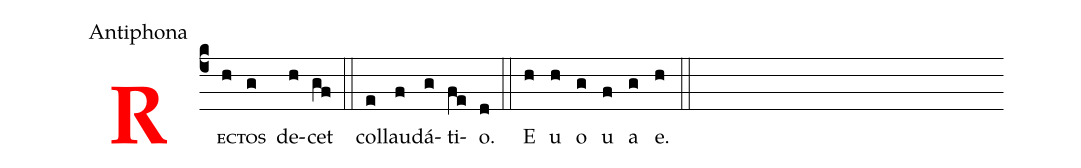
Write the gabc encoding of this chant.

office-part: Antiphona;
%%
<v>\bf\textcolor{red}{R}</v><v>\sc{ec}</v>(c4h)<v>\sc{tos}</v>(g) de(h)cet(gf) (::) col(e)lau(f)dá(g)ti(fe)o.(d) (::) E(h) u(h) o(g) u(f) a(g) e.(h) (::)
